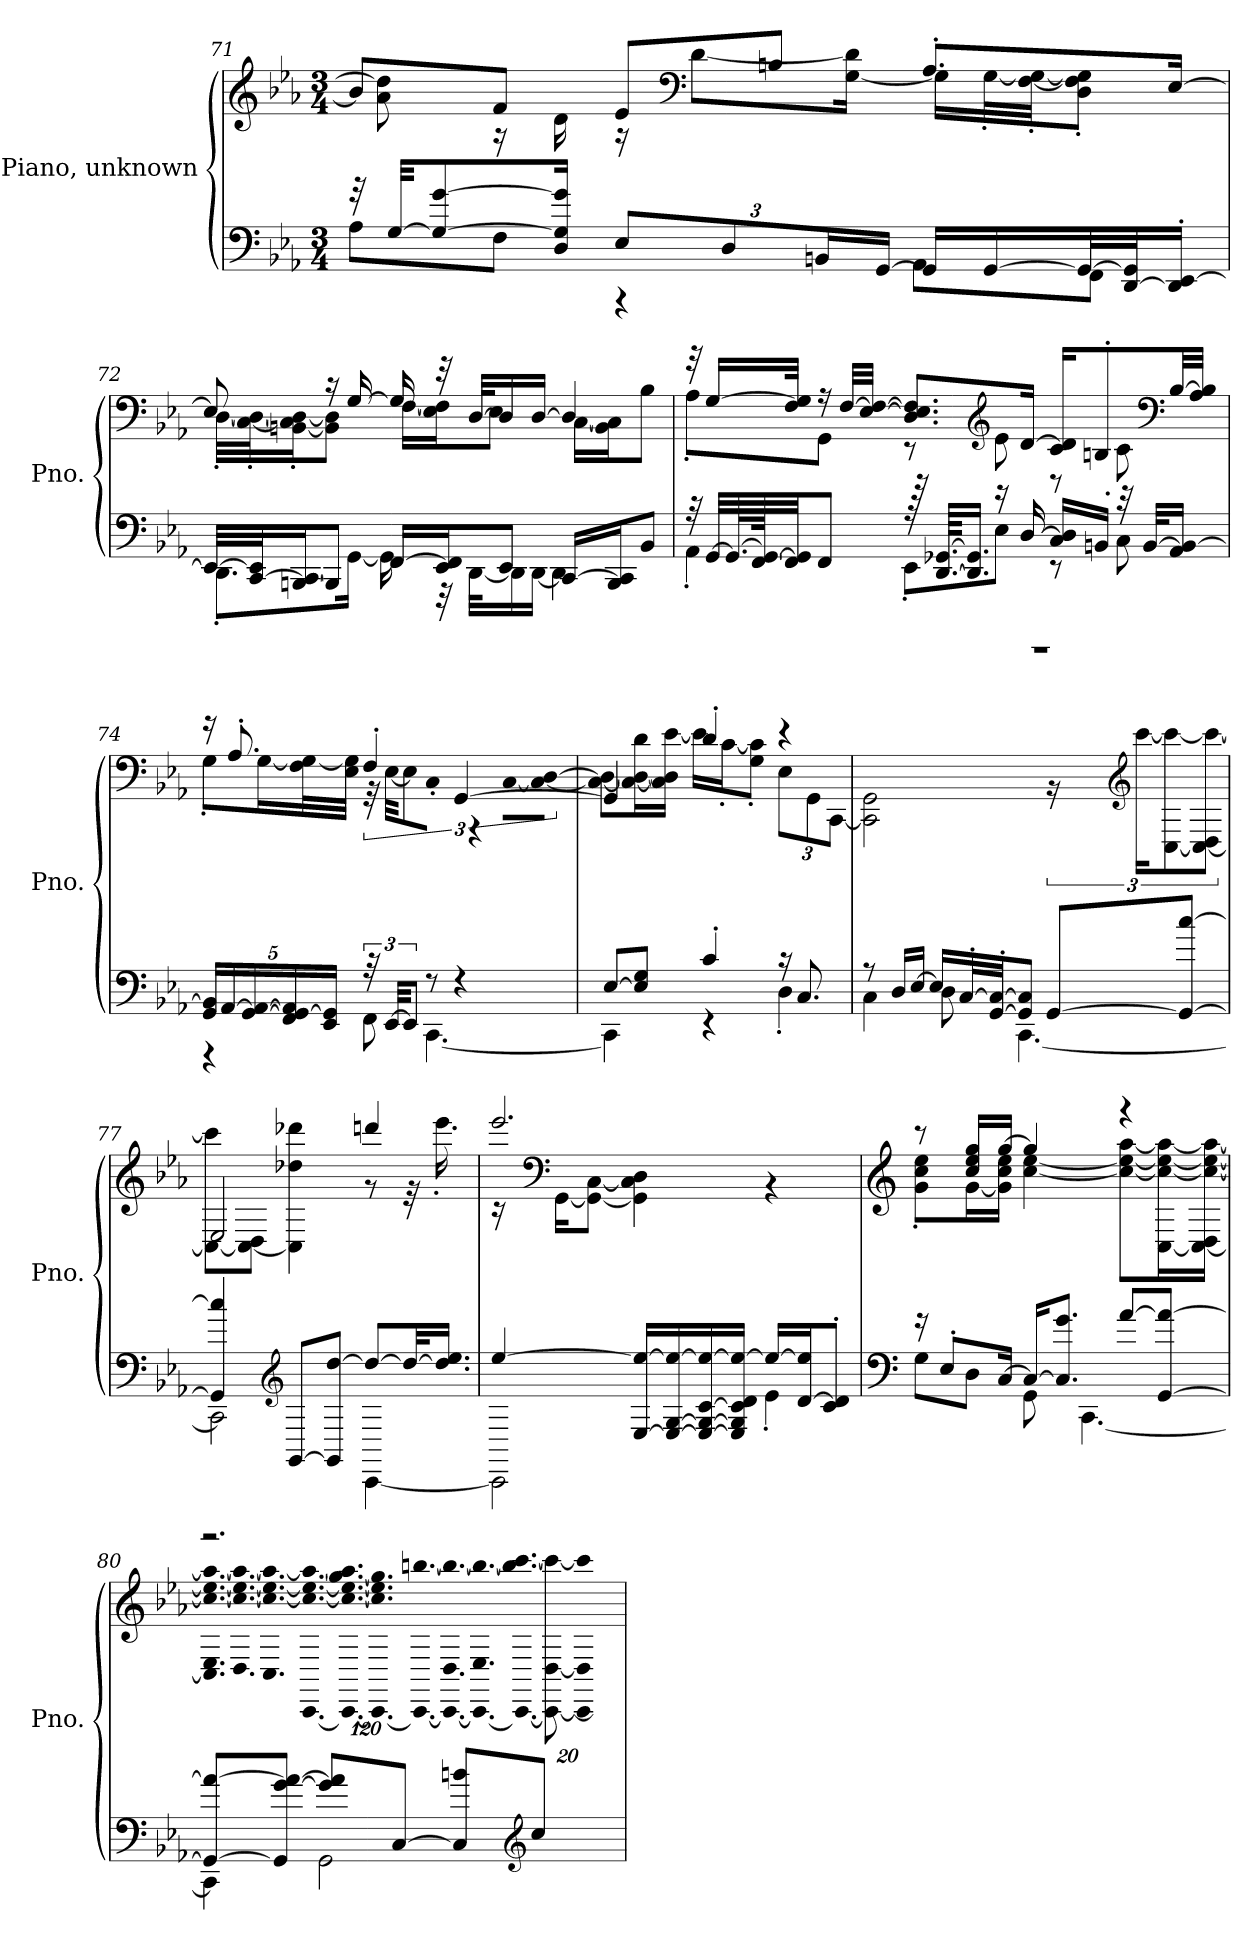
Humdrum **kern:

**kern	**kern
*part1	*part1
*staff2	*staff1
*I"Piano, unknown	*
*I'Pno.	*
!!LO:LB:g=z
*clefF4	*clefG2
*k[b-e-a-]	*k[b-e-a-]
*M3/4	*M3/4
=71	=71
*^	*^
32r	8A-\L	8b/L]	8a-\ 8dd\]
[32G/KKL	.	.	.
8G/_ [8g/	.	.	.
.	8F\J	8f/J	16r
16D/ 16G/] 16g/]Jk	.	.	16d\
*Xbrackettup	*	*	*
12E-/L	4r	8e-/L	16r
*	*	*clefF4	*
.	.	.	[8d\L
12D/	.	.	.
.	.	8Bn/J	.
24BBn/L	.	.	.
.	.	.	[16G\ 16d\]Jk
[24GG/JJ	.	.	.
16GG/LL]	8AA-\L	8.A-'/L	16G\LL]
[16GG/	.	.	[32G'\L
.	.	.	[32F\' 32G\_'JJ
32GG/L_	8FF\J	.	8D\' 8F\]' 8G\]'J
[32DD/ 32GG/]J	.	.	.
16DD/]' [16EE-/'JJ	.	[16E-/Jk	.
!!LO:LB:g=z	!!
=72	=72	=72	=72
32EE-/LLL_	8.DD'\L	8E-/]	[32D'\LLL
[32CC/ 32EE-/]J	.	.	[32C\' 32D\_'J
[16BBBn/ 16CC/]J	.	.	[16BBn\' 16C\]' 16D\_'J
8BBB/J]	.	16r	8BB\] 8D\]J
.	[16GG\Jk	[16G/	.
[16FF/LL	16GG\]	16G/]	[16F\LL
16EE-/ 16FF/]J	32r	32r	16E-\ 16F\]J
.	[32DD\KLL	[32D/KLL	.
8EE-/J	16DD\]	16D/]	8E-\J
.	[16DD\JJ	[16D/JJ	.
[16CC/LL	4DD\]	4D/]	[16C\LL
16BBB/ 16CC/]J	.	.	16BB\ 16C\]J
8BB-/J	.	.	8B-\J
!!LO:LB:g=z	!!
=73	=73	=73	=73
32r	4AA-'\	32r	8A-'\L
[32GG/LLL	.	[16G/LL	.
64.GG/L_	.	.	.
[128FF/ 128GG/_JK	.	.	.
32FF/] 32GG/]JJ	.	32F/ 32G/]JJk	.
8FF/J	.	16r	8GG\J
.	.	[32F/LLL	.
.	.	[32E-/ 32F/_JJJ	.
128r	8EE-'\L	8.D/ 8.E-/] 8.F/]L	8r
[64.DD/ [64.GG-X/KKLL	.	.	.
16.DD/] 16.GG-/]JJ	.	.	.
*	*	*clefG2	*
16r	8E-\J	.	8e-\
[16D/	.	[16d/Jk	.
16C/ 16D/]LL	8r	16c/ 16d/]KL	8r
16BBn'/JJ	.	8Bn'/	.
32r	8C\	.	8c\
[32BB/KLL	.	.	.
*	*	*clefF4	*
16AA-/ 16BB/_JJ	.	[32B/LL	.
.	.	32A-/ 32B/]JJJ	.
!!LO:LB:g=z	!!
=74	=74	=74	=74
20GG/ 20BB/]LL	4r	16r	8G'\L
[20AA-/	.	.	.
.	.	8.A-'/	.
[20GG/ 20AA-/_	.	.	.
.	.	.	[16G\L
20FF/ 20GG/_ 20AA-/]	.	.	.
.	.	.	32F\ 32G\_L
20EE-/ 20GG/]JJ	.	.	.
.	.	.	32E-\ 32G\]JJJ
*brackettup	*	*	*
48r	8FF\	4F'/	48r
[48EE-/KKL	.	.	[48E-\KKL
12EE-/J]	.	.	12E-\]
8r	[4.CC\	.	8C'\J
4r	.	[4GG/	16r
.	.	.	[16C\KL
.	.	.	8C\_ [8D\J
=75	=75	=75	=75
[8E-/L	4CC\]	4GG/]	8C\_ 8D\_L
8E-/] 8G/J	.	.	16C\_ 16D\_ 16d\L
.	.	.	16C\] 16D\] [16e-\JJ
4c'/	4r	4d'/	16e-\LL]
.	.	.	[16c'\J
.	.	.	8G\' 8c\]'J
*	*	*	*Xbrackettup
16r	4D'\	4r	12E-\L
8.C/	.	.	.
.	.	.	12GG\
.	.	.	[12CC\J
!!LO:PB:g=z	!!
=76	=76	=76	=76
8r	4C\	2.r	2CC\] 2GG\
16D/LL	.	.	.
[16E-/JJ	.	.	.
16E-/LL]	8D\	.	.
[32C'/L	.	.	.
[32GG/' 32C/_'JJ	.	.	.
8GG/] 8C/]J	[4.CC\	.	.
*	*	*	*brackettup
[8GG/L	.	.	24r
*	*	*clefG2	*
.	.	.	[24ccc\KL
.	.	.	[12C\ 12ccc\_
8GG/_ [8cc/J	.	.	.
.	.	.	12C\_ 12D\ 12ccc\_J
=77	=77	=77	=77
4GG/] 4cc/]	2CC\]	2E-/	8C\_ 8ccc\]L
.	.	.	8C\_ 8D\J
*clefG2	*	*	*
[8GG/L	.	.	4C\] 4dd-X\ 4ddd-X\
8GG/] [8dd/J	.	.	.
8dd/L_	[4CC\	4dddn/	8r
32dd/KL_	.	.	32r
16.dd/] 16.ee-/JJ	.	.	16.eee-'\
!!LO:LB:g=z	!!
=78	=78	=78	=78
[4ee-/	2CC\]	2.eee-/	16r
*	*	*clefF4	*
.	.	.	[16GG\KL
.	.	.	8GG\_ [8C\J
[16E-/ 16ee-/_LL	.	.	4GG\] 4C\] 4D\
16E-/_ [16G/ 16ee-/_	.	.	.
16E-/_ 16G/_ [16c/ 16ee-/_	.	.	.
16E-/] 16G/] 16c/] 16d/ 16ee-/_JJ	.	.	.
16ee-/LL_	4e-'\	.	4r
[16d/ 16ee-/]J	.	.	.
8c/' 8d/]'J	.	.	.
=79	=79	=79	=79
*clefF4	*	*clefG2	*
16r	8G\L	8r	8g\' 8cc\' 8ee-\'L
8E-'/L	.	.	.
.	8D\J	16cc/ 16ee-/ 16gg/LL	[16g\L
[16C/Jk	.	[16gg/JJ	16g\] 16cc\ 16ee-\JJ
16C/KL_	8GG\	4gg/]	[4cc\ [4ee-\
8.C/] 8.g/J	.	.	.
.	[4.CC\	.	.
[8a-/L	.	4r	8cc\_ 8ee-\_ [8aa-\L
[8GG/ 8a-/_J	.	.	[16C\ 16cc\_ 16ee-\_ 16aa-\_L
.	.	.	16C\_ 16D\ 16cc\_ 16ee-\_ 16aa-\_JJ
!!LO:LB:g=z	!!
=80	=80	=80	=80
*	*	*	*Xbrackettup
!	!	!	!LO:N:vis=32.
8GG/_ 8a-/_L	4CC\]	2.r	1920%103C\] 1920%103E-\ 1920%103cc\_ 1920%103ee-\_ 1920%103aa-\_LLL
!	!	!	!LO:N:vis=32.
.	.	.	1920%103D\ 1920%103cc\_ 1920%103ee-\_ 1920%103aa-\_J
!	!	!	!LO:N:vis=16.
.	.	.	960%103C\ 960%103cc\_ 960%103ee-\_ 960%103aa-\_
8GG/] [8g/ 8a-/_J	.	.	.
!	!	!	!LO:N:vis=32.
.	.	.	[1920%103CC\ 1920%103cc\_ 1920%103ee-\_ 1920%103aa-\_L
8g/] 8a-/]L	2GG\	.	.
!	!	!	!LO:N:vis=32.
.	.	.	1920%103CC\_ 1920%103cc\_ 1920%103ee-\_ [1920%103gg\ 1920%103aa-\]J
!	!	!	!LO:N:vis=16.
.	.	.	960%103CC\_ 960%103cc\] 960%103ee-\] 960%103gg\]
[8C/J	.	.	.
!	!	!	!LO:N:vis=32.
.	.	.	1920%103CC\_ [1920%103bbn\L
!	!	!	!LO:N:vis=32.
.	.	.	1920%103CC\_ 1920%103D\ 1920%103bb\_
8C/] 8bn/L	.	.	.
!	!	!	!LO:N:vis=32.
.	.	.	1920%103CC\_ 1920%103E-\ 1920%103bb\_
!	!	!	!LO:N:vis=32.
.	.	.	1920%103CC\_ 1920%103bb\] [1920%103ccc\J
*clefG2	*	*	*
8cc/J	.	.	.
.	.	.	160%17CC\_ [160%17D\ 160%17ccc\_J
960ryy	960ryy	960ryy	960CC\_ 960D\] 960ccc\]
*v	*v	*	*
*	*v	*v
=	=
*-	*-
